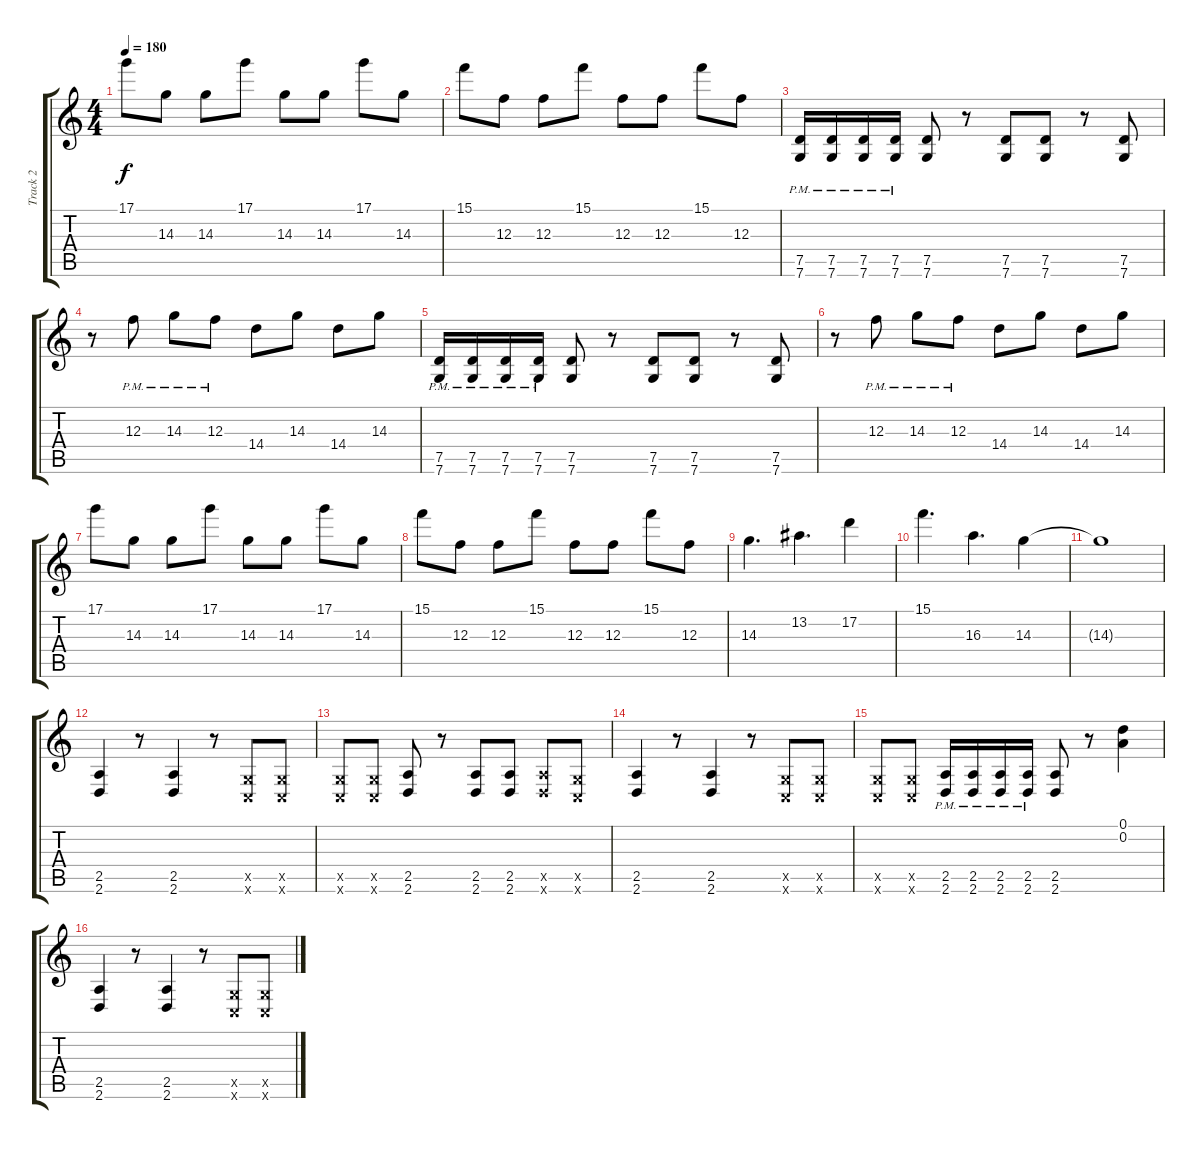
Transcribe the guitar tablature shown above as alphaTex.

\track ("Track 2" "Track 2") {instrument distortionguitar}
\staff {score tabs}
\tuning (D4 A3 F3 C3 G2 C2) {hide}
\ts (4 4)
\tempo 180
\clef g2
\ks c
17.1.8{dy f} 14.3.8 14.3.8 17.1.8 14.3.8 14.3.8 17.1.8 14.3.8 |
15.1.8 12.3.8 12.3.8 15.1.8 12.3.8 12.3.8 15.1.8 12.3.8 |
(7.5{pm} 7.6{pm}).16 (7.5{pm} 7.6{pm}).16 (7.5{pm} 7.6{pm}).16 (7.5{pm} 7.6{pm}).16 (7.5 7.6).8 r.8 (7.5 7.6).8 (7.5 7.6).8 r.8 (7.5 7.6).8 |
r.8 12.3{pm}.8 14.3{pm}.8 12.3{pm}.8 14.4.8 14.3.8 14.4.8 14.3.8 |
(7.5{pm} 7.6{pm}).16 (7.5{pm} 7.6{pm}).16 (7.5{pm} 7.6{pm}).16 (7.5{pm} 7.6{pm}).16 (7.5 7.6).8 r.8 (7.5 7.6).8 (7.5 7.6).8 r.8 (7.5 7.6).8 |
r.8 12.3{pm}.8 14.3{pm}.8 12.3{pm}.8 14.4.8 14.3.8 14.4.8 14.3.8 |
17.1.8 14.3.8 14.3.8 17.1.8 14.3.8 14.3.8 17.1.8 14.3.8 |
15.1.8 12.3.8 12.3.8 15.1.8 12.3.8 12.3.8 15.1.8 12.3.8 |
14.3.4{d} 13.2.4{d} 17.2.4 |
15.1.4{d} 16.3.4{d} 14.3.4 |
14.3{t}.1 |
(2.5 2.6).4 r.8 (2.5 2.6).4 r.8 (0.5{x} 0.6{x}).8 (0.5{x} 0.6{x}).8 |
(0.5{x} 0.6{x}).8 (0.5{x} 0.6{x}).8 (2.5 2.6).8 r.8 (2.5 2.6).8 (2.5 2.6).8 (2.5{x} 2.6{x}).8 (0.5{x} 0.6{x}).8 |
(2.5 2.6).4 r.8 (2.5 2.6).4 r.8 (0.5{x} 0.6{x}).8 (0.5{x} 0.6{x}).8 |
(0.5{x} 0.6{x}).8 (0.5{x} 0.6{x}).8 (2.5{pm} 2.6{pm}).16 (2.5{pm} 2.6{pm}).16 (2.5{pm} 2.6{pm}).16 (2.5{pm} 2.6{pm}).16 (2.5 2.6).8 r.8 (0.1 0.2).4 |
(2.5 2.6).4 r.8 (2.5 2.6).4 r.8 (0.5{x} 0.6{x}).8 (0.5{x} 0.6{x}).8
